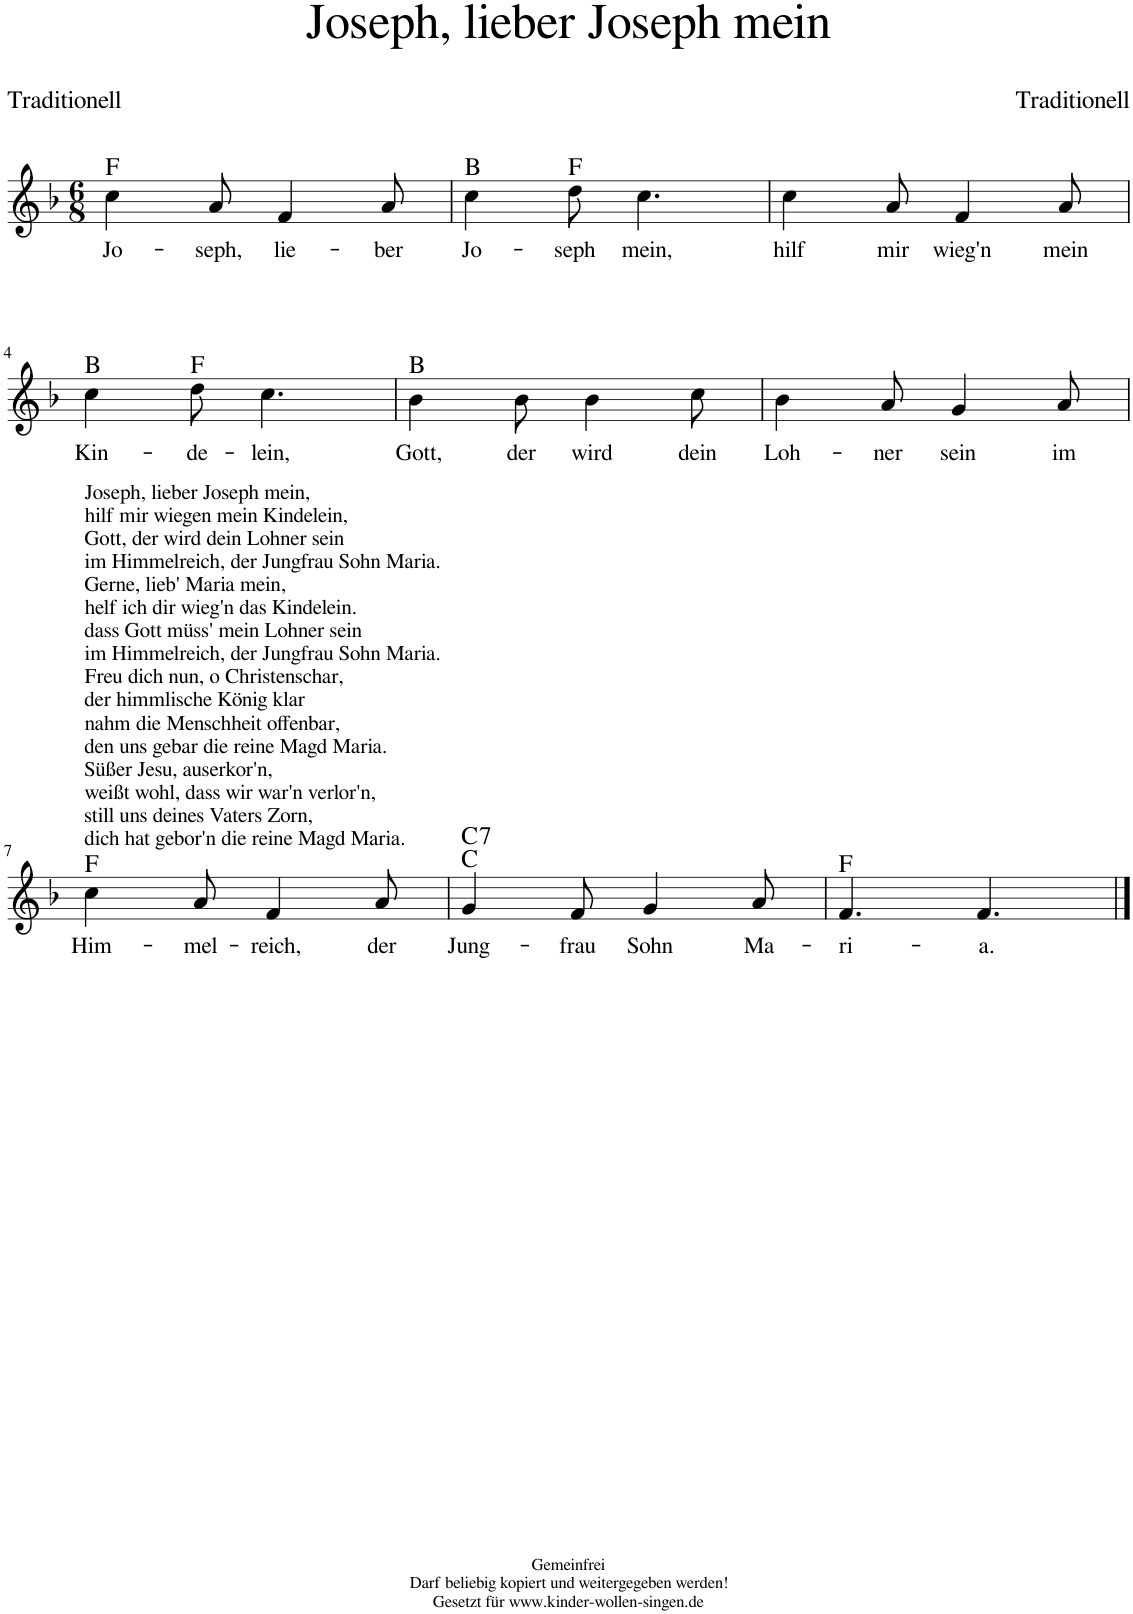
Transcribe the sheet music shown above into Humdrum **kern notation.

**kern	**text	**harte
*part1	*part1	*part1
*staff1	*staff1	*
*I"Voice	*	*
*clefG2	*	*
*k[b-]	*	*
*M6/8	*	*
=1	=1	=1
!	!LO:LY:b	!
4cc\	Jo-	F:maj
!	!LO:LY:b	!
8a/	-seph,	.
!	!LO:LY:b	!
4f/	lie-	.
!	!LO:LY:b	!
8a/	-ber	.
=2	=2	=2
!	!LO:LY:b	!
4cc\	Jo-	B:maj
!	!LO:LY:b	!
8dd\	-seph	F:maj
!	!LO:LY:b	!
4.cc\	mein,	.
=3	=3	=3
!	!LO:LY:b	!
4cc\	hilf	.
!	!LO:LY:b	!
8a/	mir	.
!	!LO:LY:b	!
4f/	wieg'n	.
!	!LO:LY:b	!
8a/	mein	.
!!LO:LB:g=z
=4	=4	=4
!	!LO:LY:b	!
4cc\	Kin-	B:maj
!	!LO:LY:b	!
8dd\	-de-	F:maj
!	!LO:LY:b	!
4.cc\	-lein,	.
=5	=5	=5
!	!LO:LY:b	!
4b-\	Gott,	B:maj
!	!LO:LY:b	!
8b-\	der	.
!	!LO:LY:b	!
4b-\	wird	.
!	!LO:LY:b	!
8cc\	dein	.
=6	=6	=6
!	!LO:LY:b	!
4b-\	Loh-	.
!	!LO:LY:b	!
8a/	-ner	.
!	!LO:LY:b	!
4g/	sein	.
!	!LO:LY:b	!
8a/	im	.
!!LO:LB:g=z
=7	=7	=7
!LO:TX:a:t=Joseph, lieber Joseph mein,	!	!
!LO:TX:a:t=hilf mir wiegen mein Kindelein,	!	!
!LO:TX:a:t=Gott, der wird dein Lohner sein	!	!
!LO:TX:a:t=im Himmelreich, der Jungfrau Sohn Maria.	!	!
!LO:TX:a:t=Gerne, lieb' Maria mein,	!	!
!LO:TX:a:t=helf ich dir wieg'n das Kindelein.	!	!
!LO:TX:a:t=dass Gott müss' mein Lohner sein	!	!
!LO:TX:a:t=im Himmelreich, der Jungfrau Sohn Maria.	!	!
!LO:TX:a:t=Freu dich nun, o Christenschar,	!	!
!LO:TX:a:t=der himmlische König klar	!	!
!LO:TX:a:t=nahm die Menschheit offenbar,	!	!
!LO:TX:a:t=den uns gebar die reine Magd Maria.	!	!
!LO:TX:a:t=Süßer Jesu, auserkor'n,	!	!
!LO:TX:a:t=weißt wohl, dass wir war'n verlor'n,	!	!
!LO:TX:a:t=still uns deines Vaters Zorn,	!	!
!LO:TX:a:t=dich hat gebor'n die reine Magd Maria.	!	!
!	!LO:LY:b	!
4cc\	Him-	F:maj
!	!LO:LY:b	!
8a/	-mel-	.
!	!LO:LY:b	!
4f/	-reich,	.
!	!LO:LY:b	!
8a/	der	.
=8	=8	=8
!	!LO:LY:b	!LO:H:n=2:kt=7
4g/	Jung-	C:maj C:7
!	!LO:LY:b	!
8f/	-frau	.
!	!LO:LY:b	!
4g/	Sohn	.
!	!LO:LY:b	!
8a/	Ma-	.
=9	=9	=9
!	!LO:LY:b	!
4.f/	-ri-	F:maj
!	!LO:LY:b	!
4.f/	-a.	.
==	==	==
*-	*-	*-
